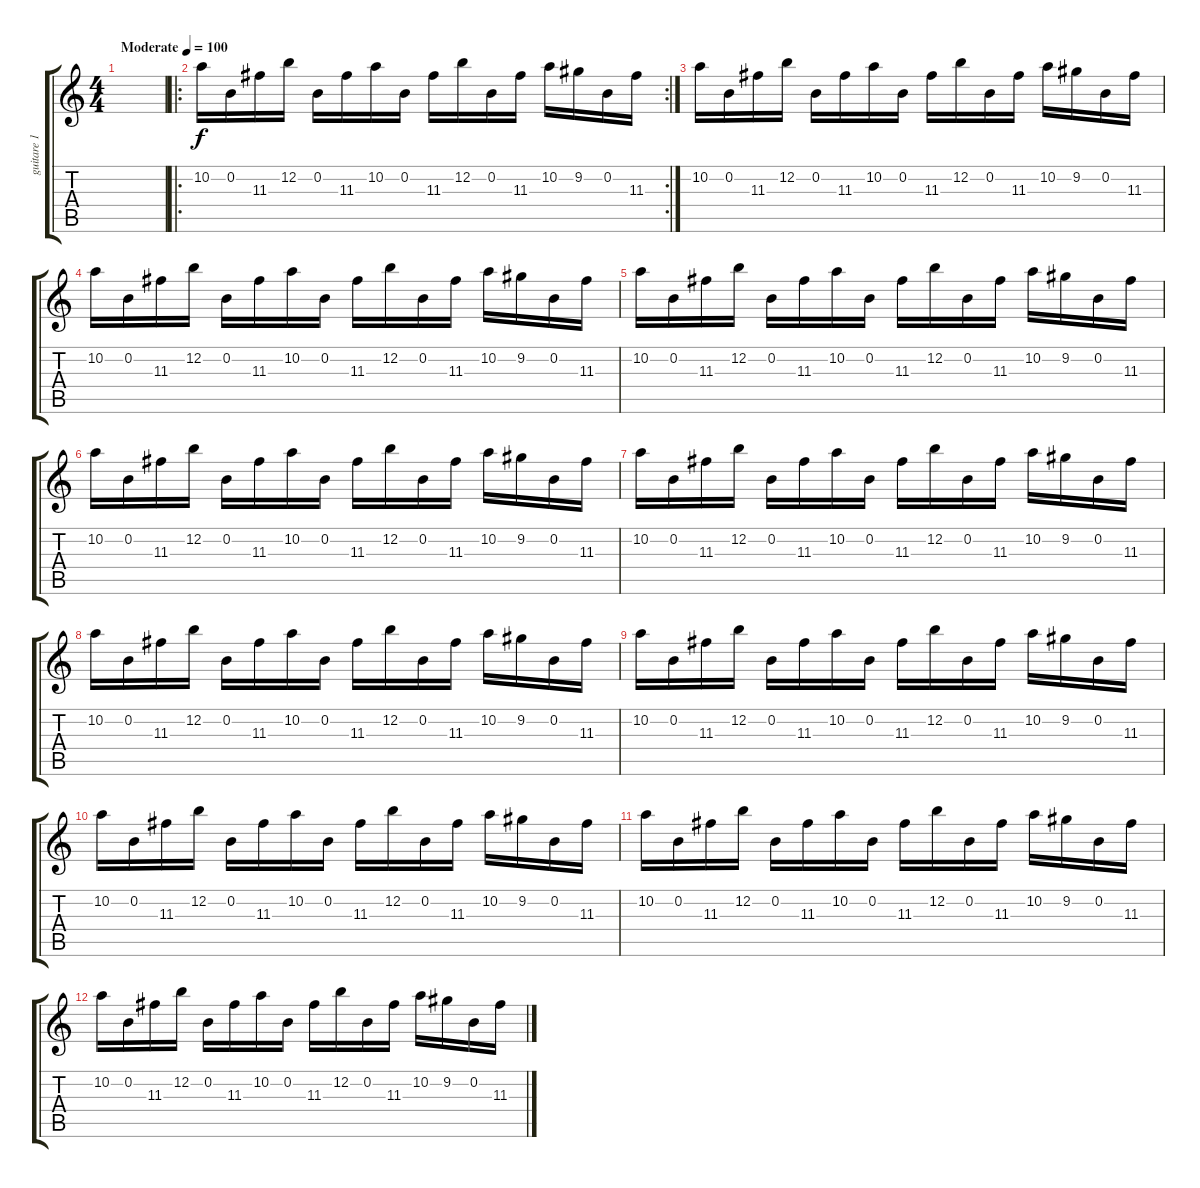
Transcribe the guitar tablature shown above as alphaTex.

\track ("guitare 1" "guitare 1") {instrument overdrivenguitar}
\staff {score tabs}
\tuning (E4 B3 G3 D3 A2 E2) {hide}
\ts (4 4)
\tempo (100 "Moderate")
\clef g2
\ks c
|
\ro
\rc 2
10.2.16 0.2.16 11.3.16 12.2.16 0.2.16 11.3.16 10.2.16 0.2.16 11.3.16 12.2.16 0.2.16 11.3.16 10.2.16 9.2.16 0.2.16 11.3.16 |
10.2.16 0.2.16 11.3.16 12.2.16 0.2.16 11.3.16 10.2.16 0.2.16 11.3.16 12.2.16 0.2.16 11.3.16 10.2.16 9.2.16 0.2.16 11.3.16 |
10.2.16 0.2.16 11.3.16 12.2.16 0.2.16 11.3.16 10.2.16 0.2.16 11.3.16 12.2.16 0.2.16 11.3.16 10.2.16 9.2.16 0.2.16 11.3.16 |
10.2.16 0.2.16 11.3.16 12.2.16 0.2.16 11.3.16 10.2.16 0.2.16 11.3.16 12.2.16 0.2.16 11.3.16 10.2.16 9.2.16 0.2.16 11.3.16 |
10.2.16 0.2.16 11.3.16 12.2.16 0.2.16 11.3.16 10.2.16 0.2.16 11.3.16 12.2.16 0.2.16 11.3.16 10.2.16 9.2.16 0.2.16 11.3.16 |
10.2.16 0.2.16 11.3.16 12.2.16 0.2.16 11.3.16 10.2.16 0.2.16 11.3.16 12.2.16 0.2.16 11.3.16 10.2.16 9.2.16 0.2.16 11.3.16 |
10.2.16 0.2.16 11.3.16 12.2.16 0.2.16 11.3.16 10.2.16 0.2.16 11.3.16 12.2.16 0.2.16 11.3.16 10.2.16 9.2.16 0.2.16 11.3.16 |
10.2.16 0.2.16 11.3.16 12.2.16 0.2.16 11.3.16 10.2.16 0.2.16 11.3.16 12.2.16 0.2.16 11.3.16 10.2.16 9.2.16 0.2.16 11.3.16 |
10.2.16 0.2.16 11.3.16 12.2.16 0.2.16 11.3.16 10.2.16 0.2.16 11.3.16 12.2.16 0.2.16 11.3.16 10.2.16 9.2.16 0.2.16 11.3.16 |
10.2.16 0.2.16 11.3.16 12.2.16 0.2.16 11.3.16 10.2.16 0.2.16 11.3.16 12.2.16 0.2.16 11.3.16 10.2.16 9.2.16 0.2.16 11.3.16 |
10.2.16 0.2.16 11.3.16 12.2.16 0.2.16 11.3.16 10.2.16 0.2.16 11.3.16 12.2.16 0.2.16 11.3.16 10.2.16 9.2.16 0.2.16 11.3.16
